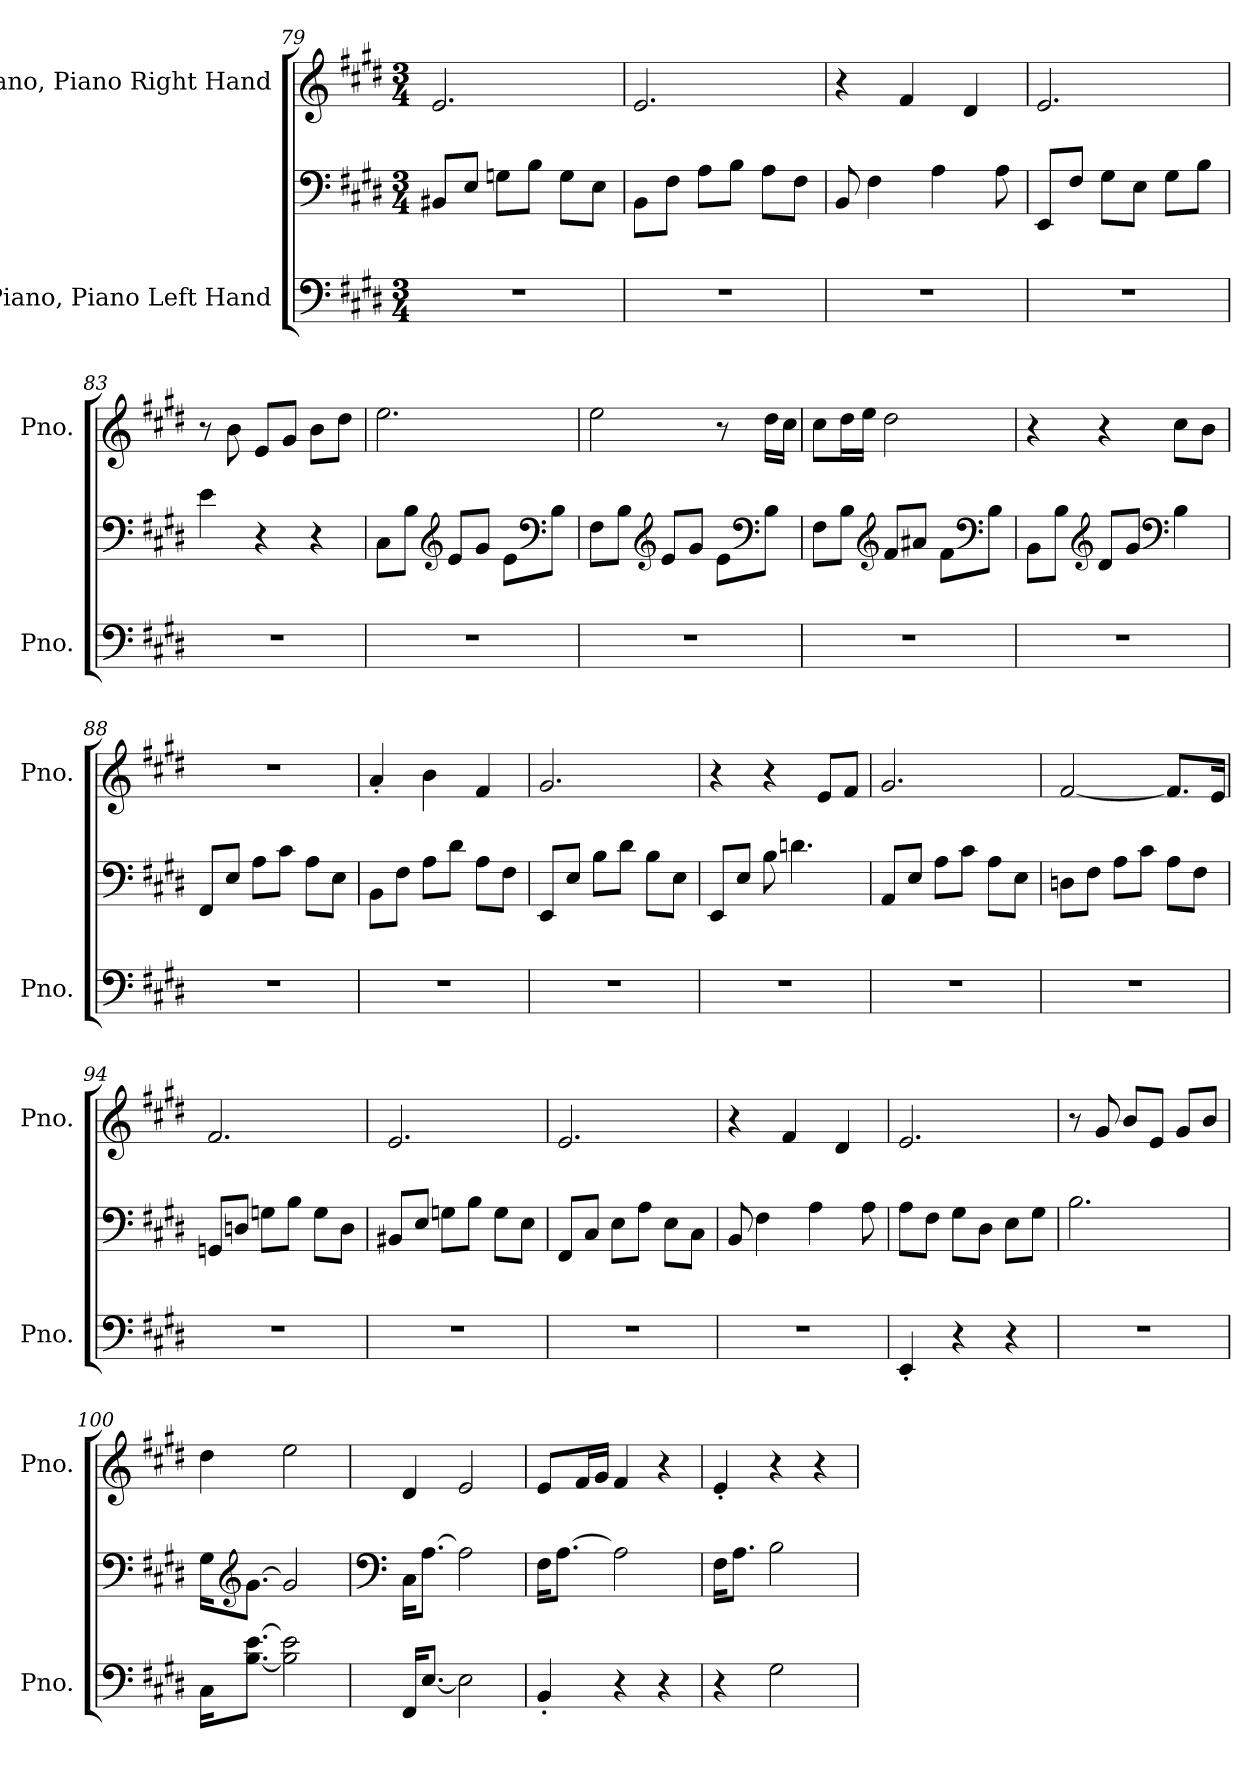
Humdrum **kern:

**kern	**kern	**kern
*part2	*part2	*part1
*staff3	*staff2	*staff1
*I"Piano, Piano Left Hand	*	*I"Piano, Piano Right Hand
*I'Pno.	*	*I'Pno.
*clefF4	*clefF4	*clefG2
*k[f#c#g#d#]	*k[f#c#g#d#]	*k[f#c#g#d#]
*M3/4	*M3/4	*M3/4
=79	=79	=79
2.r	8BB#X/L	2.e/
.	8E/J	.
.	8Gn\L	.
.	8B\J	.
.	8G\L	.
.	8E\J	.
=80	=80	=80
2.r	8BB\L	2.e/
.	8F#\J	.
.	8A\L	.
.	8B\J	.
.	8A\L	.
.	8F#\J	.
!!LO:LB:g=z
=81	=81	=81
2.r	8BB/	4r
.	4F#\	.
.	.	4f#/
.	4A\	.
.	.	4d#/
.	8A\	.
=82	=82	=82
2.r	8EE/L	2.e/
.	8F#/J	.
.	8G#\L	.
.	8E\J	.
.	8G#\L	.
.	8B\J	.
=83	=83	=83
2.r	4e\	8r
.	.	8b\
.	4r	8e/L
.	.	8g#/J
.	4r	8b\L
.	.	8dd#\J
=84	=84	=84
2.r	8C#\L	2.ee\
.	8B\J	.
*	*clefG2	*
.	8e/L	.
.	8g#/J	.
.	8e\L	.
*	*clefF4	*
.	8B\J	.
=85	=85	=85
2.r	8F#\L	2ee\
.	8B\J	.
*	*clefG2	*
.	8e/L	.
.	8g#/J	.
.	8e\L	8r
*	*clefF4	*
.	8B\J	16dd#\LL
.	.	16cc#\JJ
!!LO:LB:g=z
=86	=86	=86
2.r	8F#\L	8cc#\L
.	8B\J	16dd#\L
.	.	16ee\JJ
*	*clefG2	*
.	8f#/L	2dd#\
.	8a#X/J	.
.	8f#\L	.
*	*clefF4	*
.	8B\J	.
=87	=87	=87
2.r	8BB\L	4r
.	8B\J	.
*	*clefG2	*
.	8d#/L	4r
.	8g#/J	.
*	*clefF4	*
.	4B\	8cc#\L
.	.	8b\J
=88	=88	=88
2.r	8FF#/L	2.r
.	8E/J	.
.	8A\L	.
.	8c#\J	.
.	8A\L	.
.	8E\J	.
=89	=89	=89
2.r	8BB\L	4a'/
.	8F#\J	.
.	8A\L	4b\
.	8d#\J	.
.	8A\L	4f#/
.	8F#\J	.
=90	=90	=90
2.r	8EE/L	2.g#/
.	8E/J	.
.	8B\L	.
.	8d#\J	.
.	8B\L	.
.	8E\J	.
!!LO:PB:g=z
=91	=91	=91
2.r	8EE/L	4r
.	8E/J	.
.	8B\	4r
.	4.dn\	.
.	.	8e/L
.	.	8f#/J
=92	=92	=92
2.r	8AA/L	2.g#/
.	8E/J	.
.	8A\L	.
.	8c#\J	.
.	8A\L	.
.	8E\J	.
=93	=93	=93
2.r	8Dn\L	[2f#/
.	8F#\J	.
.	8A\L	.
.	8c#\J	.
.	8A\L	8.f#/L]
.	8F#\J	.
.	.	16e/Jk
=94	=94	=94
2.r	8GGn/L	2.f#/
.	8Dn/J	.
.	8Gn\L	.
.	8B\J	.
.	8G\L	.
.	8D\J	.
=95	=95	=95
2.r	8BB#X/L	2.e/
.	8E/J	.
.	8Gn\L	.
.	8B\J	.
.	8G\L	.
.	8E\J	.
!!LO:LB:g=z
=96	=96	=96
2.r	8FF#/L	2.e/
.	8C#/J	.
.	8E\L	.
.	8A\J	.
.	8E\L	.
.	8C#\J	.
=97	=97	=97
2.r	8BB/	4r
.	4F#\	.
.	.	4f#/
.	4A\	.
.	.	4d#/
.	8A\	.
=98	=98	=98
4EE'/	8A\L	2.e/
.	8F#\J	.
4r	8G#\L	.
.	8D#\J	.
4r	8E\L	.
.	8G#\J	.
=99	=99	=99
2.r	2.B\	8r
.	.	8g#/
.	.	8b/L
.	.	8e/J
.	.	8g#/L
.	.	8b/J
=100	=100	=100
16C#\KL	16G#\KL	4dd#\
*	*clefG2	*
[8.B\ [8.e\J	[8.g#\J	.
2B\] 2e\]	2g#/]	2ee\
=101	=101	=101
*	*clefF4	*
16FF#/KL	16C#\KL	4d#/
[8.E/J	[8.A\J	.
2E\]	2A\]	2e/
!!LO:LB:g=z
=102	=102	=102
4BB'/	16F#\KL	8e/L
.	[8.A\J	.
.	.	16f#/L
.	.	16g#/JJ
4r	2A\]	4f#/
4r	.	4r
=103	=103	=103
4r	16F#\KL	4e'/
.	8.A\J	.
2G#\	2B\	4r
.	.	4r
=	=	=
*-	*-	*-
